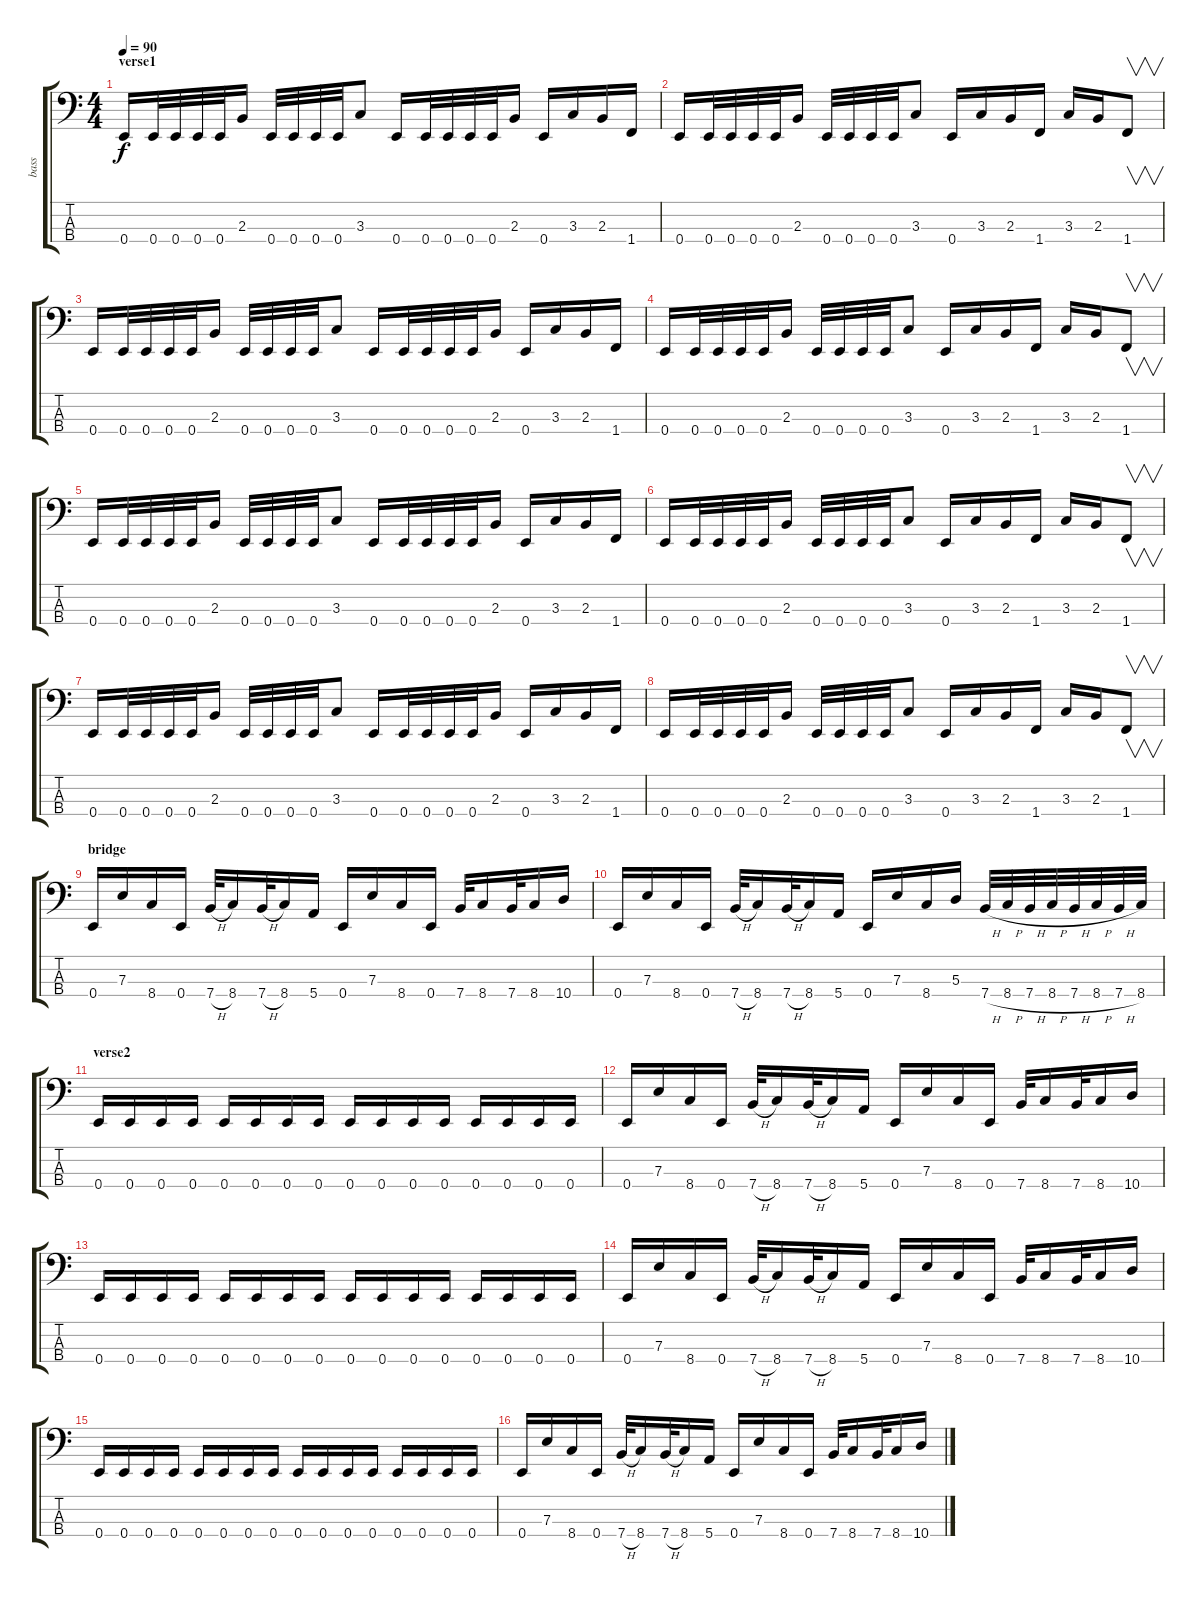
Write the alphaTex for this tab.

\track ("bass" "bass") {instrument electricbassfinger}
\staff {score tabs}
\tuning (G2 D2 A1 E1) {hide}
\ts (4 4)
\section ("" "verse1")
\tempo 90
\clef f4
\ks c
0.4.16{dy f} 0.4.32 0.4.32 0.4.32 0.4.32 2.3.16 0.4.32 0.4.32 0.4.32 0.4.32 3.3.8 0.4.16 0.4.32 0.4.32 0.4.32 0.4.32 2.3.16 0.4.16 3.3.16 2.3.16 1.4.16 |
0.4.16 0.4.32 0.4.32 0.4.32 0.4.32 2.3.16 0.4.32 0.4.32 0.4.32 0.4.32 3.3.8 0.4.16 3.3.16 2.3.16 1.4.16 3.3.16 2.3.16 1.4.8{v} |
0.4.16 0.4.32 0.4.32 0.4.32 0.4.32 2.3.16 0.4.32 0.4.32 0.4.32 0.4.32 3.3.8 0.4.16 0.4.32 0.4.32 0.4.32 0.4.32 2.3.16 0.4.16 3.3.16 2.3.16 1.4.16 |
0.4.16 0.4.32 0.4.32 0.4.32 0.4.32 2.3.16 0.4.32 0.4.32 0.4.32 0.4.32 3.3.8 0.4.16 3.3.16 2.3.16 1.4.16 3.3.16 2.3.16 1.4.8{v} |
0.4.16 0.4.32 0.4.32 0.4.32 0.4.32 2.3.16 0.4.32 0.4.32 0.4.32 0.4.32 3.3.8 0.4.16 0.4.32 0.4.32 0.4.32 0.4.32 2.3.16 0.4.16 3.3.16 2.3.16 1.4.16 |
0.4.16 0.4.32 0.4.32 0.4.32 0.4.32 2.3.16 0.4.32 0.4.32 0.4.32 0.4.32 3.3.8 0.4.16 3.3.16 2.3.16 1.4.16 3.3.16 2.3.16 1.4.8{v} |
0.4.16 0.4.32 0.4.32 0.4.32 0.4.32 2.3.16 0.4.32 0.4.32 0.4.32 0.4.32 3.3.8 0.4.16 0.4.32 0.4.32 0.4.32 0.4.32 2.3.16 0.4.16 3.3.16 2.3.16 1.4.16 |
0.4.16 0.4.32 0.4.32 0.4.32 0.4.32 2.3.16 0.4.32 0.4.32 0.4.32 0.4.32 3.3.8 0.4.16 3.3.16 2.3.16 1.4.16 3.3.16 2.3.16 1.4.8{v} |
\section ("" "bridge")
0.4.16 7.3.16 8.4.16 0.4.16 7.4{h}.32 8.4.16 7.4{h}.32 8.4.16 5.4.16 0.4.16 7.3.16 8.4.16 0.4.16 7.4.32 8.4.16 7.4.32 8.4.16 10.4.16 |
0.4.16 7.3.16 8.4.16 0.4.16 7.4{h}.32 8.4.16 7.4{h}.32 8.4.16 5.4.16 0.4.16 7.3.16 8.4.16 5.3.16 7.4{h}.32 8.4{h}.32 7.4{h}.32 8.4{h}.32 7.4{h}.32 8.4{h}.32 7.4{h}.32 8.4.32 |
\section ("" "verse2")
0.4.16 0.4.16 0.4.16 0.4.16 0.4.16 0.4.16 0.4.16 0.4.16 0.4.16 0.4.16 0.4.16 0.4.16 0.4.16 0.4.16 0.4.16 0.4.16 |
0.4.16 7.3.16 8.4.16 0.4.16 7.4{h}.32 8.4.16 7.4{h}.32 8.4.16 5.4.16 0.4.16 7.3.16 8.4.16 0.4.16 7.4.32 8.4.16 7.4.32 8.4.16 10.4.16 |
0.4.16 0.4.16 0.4.16 0.4.16 0.4.16 0.4.16 0.4.16 0.4.16 0.4.16 0.4.16 0.4.16 0.4.16 0.4.16 0.4.16 0.4.16 0.4.16 |
0.4.16 7.3.16 8.4.16 0.4.16 7.4{h}.32 8.4.16 7.4{h}.32 8.4.16 5.4.16 0.4.16 7.3.16 8.4.16 0.4.16 7.4.32 8.4.16 7.4.32 8.4.16 10.4.16 |
0.4.16 0.4.16 0.4.16 0.4.16 0.4.16 0.4.16 0.4.16 0.4.16 0.4.16 0.4.16 0.4.16 0.4.16 0.4.16 0.4.16 0.4.16 0.4.16 |
0.4.16 7.3.16 8.4.16 0.4.16 7.4{h}.32 8.4.16 7.4{h}.32 8.4.16 5.4.16 0.4.16 7.3.16 8.4.16 0.4.16 7.4.32 8.4.16 7.4.32 8.4.16 10.4.16
